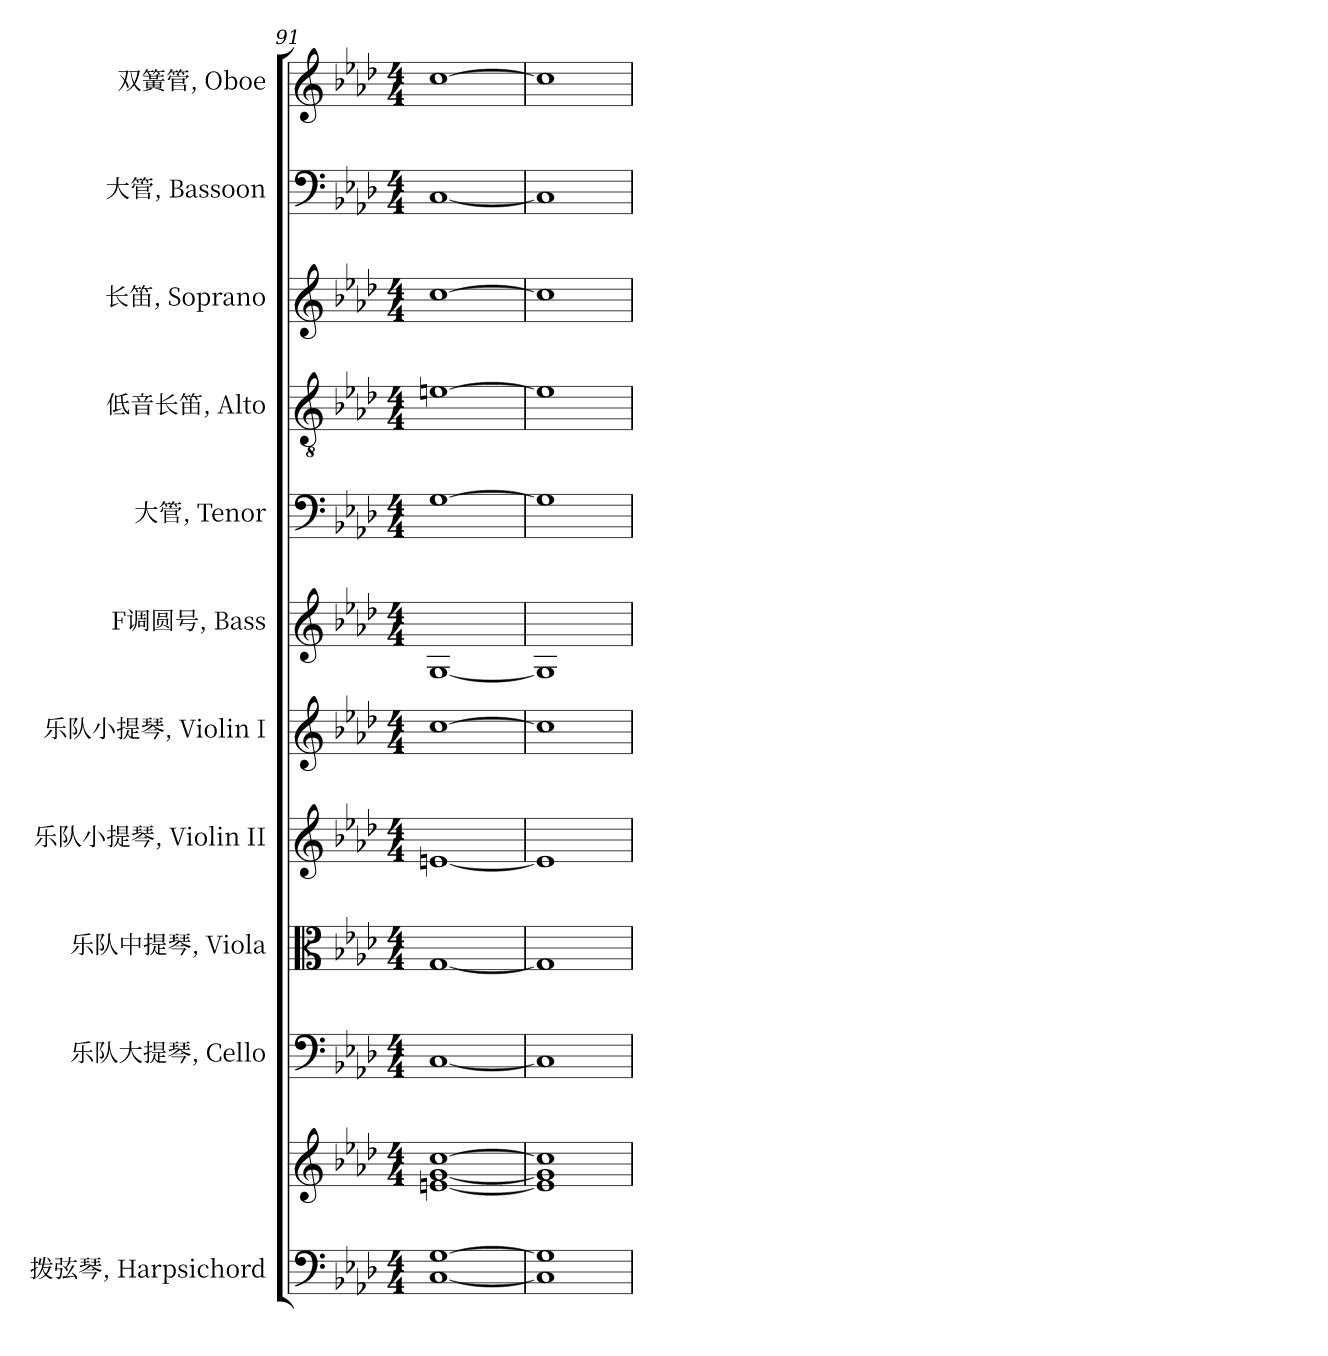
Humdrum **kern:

**kern	**kern	**kern	**kern	**kern	**kern	**kern	**kern	**kern	**kern	**kern	**kern
*part11	*part11	*part10	*part9	*part8	*part7	*part6	*part5	*part4	*part3	*part2	*part1
*staff12	*staff11	*staff10	*staff9	*staff8	*staff7	*staff6	*staff5	*staff4	*staff3	*staff2	*staff1
*I"拨弦琴, Harpsichord	*	*I"乐队大提琴, Cello	*I"乐队中提琴, Viola	*I"乐队小提琴, Violin II	*I"乐队小提琴, Violin I	*I"F调圆号, Bass	*I"大管, Tenor	*I"低音长笛, Alto	*I"长笛, Soprano	*I"大管, Bassoon	*I"双簧管, Oboe
*I'Hch.	*	*	*	*	*	*	*	*	*	*I'Bsn.	*I'Ob.
*clefF4	*clefG2	*clefF4	*clefC3	*clefG2	*clefG2	*clefG2	*clefF4	*clefGv2	*clefG2	*clefF4	*clefG2
*	*	*	*	*	*	*ITrd4c7	*	*	*	*	*
*k[b-e-a-d-]	*k[b-e-a-d-]	*k[b-e-a-d-]	*k[b-e-a-d-]	*k[b-e-a-d-]	*k[b-e-a-d-]	*k[b-e-a-d-g-]	*k[b-e-a-d-]	*k[b-e-a-d-]	*k[b-e-a-d-]	*k[b-e-a-d-]	*k[b-e-a-d-]
*M4/4	*M4/4	*M4/4	*M4/4	*M4/4	*M4/4	*M4/4	*M4/4	*M4/4	*M4/4	*M4/4	*M4/4
*MM85	*MM85	*MM85	*MM85	*MM85	*MM85	*MM85	*MM85	*MM85	*MM85	*MM85	*MM85
=91	=91	=91	=91	=91	=91	=91	=91	=91	=91	=91	=91
[1C [1G	[1en [1g [1cc	[1C	[1G	[1en	[1cc	[1C	[1G	[1en	[1cc	[1C	[1cc
=92	=92	=92	=92	=92	=92	=92	=92	=92	=92	=92	=92
1C] 1G]	1e] 1g] 1cc]	1C]	1G]	1e]	1cc]	1C]	1G]	1e]	1cc]	1C]	1cc]
=	=	=	=	=	=	=	=	=	=	=	=
*-	*-	*-	*-	*-	*-	*-	*-	*-	*-	*-	*-
